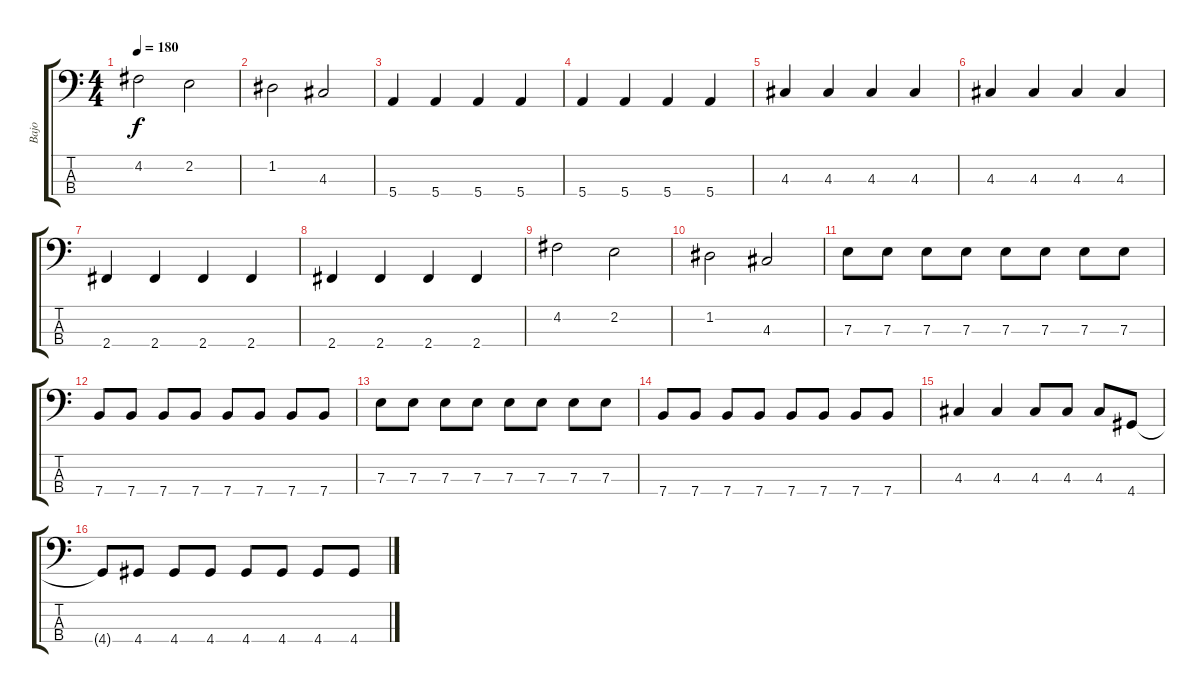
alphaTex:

\track ("Bajo" "Bajo") {instrument electricbassfinger}
\staff {score tabs}
\tuning (G2 D2 A1 E1) {hide}
\ts (4 4)
\tempo 180
\clef f4
\ks c
4.2.2{dy f} 2.2.2 |
1.2.2 4.3.2 |
5.4.4 5.4.4 5.4.4 5.4.4 |
5.4.4 5.4.4 5.4.4 5.4.4 |
4.3.4 4.3.4 4.3.4 4.3.4 |
4.3.4 4.3.4 4.3.4 4.3.4 |
2.4.4 2.4.4 2.4.4 2.4.4 |
2.4.4 2.4.4 2.4.4 2.4.4 |
4.2.2 2.2.2 |
1.2.2 4.3.2 |
7.3.8 7.3.8 7.3.8 7.3.8 7.3.8 7.3.8 7.3.8 7.3.8 |
7.4.8 7.4.8 7.4.8 7.4.8 7.4.8 7.4.8 7.4.8 7.4.8 |
7.3.8 7.3.8 7.3.8 7.3.8 7.3.8 7.3.8 7.3.8 7.3.8 |
7.4.8 7.4.8 7.4.8 7.4.8 7.4.8 7.4.8 7.4.8 7.4.8 |
4.3.4 4.3.4 4.3.8 4.3.8 4.3.8 4.4.8 |
4.4{t}.8 4.4.8 4.4.8 4.4.8 4.4.8 4.4.8 4.4.8 4.4.8
